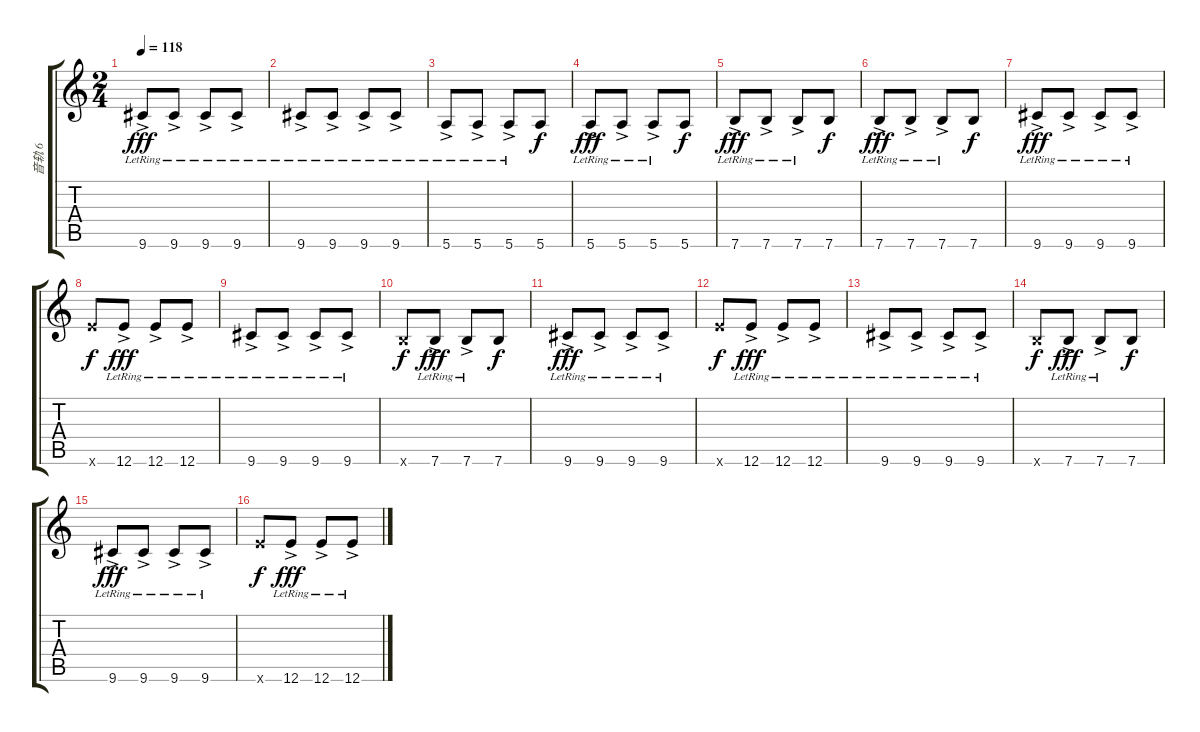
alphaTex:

\track ("音轨 6" "音轨 6") {instrument electricbassfinger}
\staff {score tabs}
\tuning (E4 B3 G3 D3 A2 E2) {hide}
\ts (2 4)
\tempo 118
\clef g2
\ks c
9.6{ac lr}.8{dy fff} 9.6{ac lr}.8 9.6{ac lr}.8 9.6{ac lr}.8 |
9.6{ac lr}.8 9.6{ac lr}.8 9.6{ac lr}.8 9.6{ac lr}.8 |
5.6{ac lr}.8 5.6{ac lr}.8 5.6{ac lr}.8 5.6.8{dy f} |
5.6{ac lr}.8{dy fff} 5.6{ac lr}.8 5.6{ac lr}.8 5.6.8{dy f} |
7.6{ac lr}.8{dy fff} 7.6{ac lr}.8 7.6{ac lr}.8 7.6.8{dy f} |
7.6{ac lr}.8{dy fff} 7.6{ac lr}.8 7.6{ac lr}.8 7.6.8{dy f} |
9.6{ac lr}.8{dy fff} 9.6{ac lr}.8 9.6{ac lr}.8 9.6{ac lr}.8 |
12.6{x}.8{dy f} 12.6{ac lr}.8{dy fff} 12.6{ac lr}.8 12.6{ac lr}.8 |
9.6{ac lr}.8 9.6{ac lr}.8 9.6{ac lr}.8 9.6{ac lr}.8 |
7.6{x}.8{dy f} 7.6{ac lr}.8{dy fff} 7.6{ac lr}.8 7.6.8{dy f} |
9.6{ac lr}.8{dy fff} 9.6{ac lr}.8 9.6{ac lr}.8 9.6{ac lr}.8 |
12.6{x}.8{dy f} 12.6{ac lr}.8{dy fff} 12.6{ac lr}.8 12.6{ac lr}.8 |
9.6{ac lr}.8 9.6{ac lr}.8 9.6{ac lr}.8 9.6{ac lr}.8 |
7.6{x}.8{dy f} 7.6{ac lr}.8{dy fff} 7.6{ac lr}.8 7.6.8{dy f} |
9.6{ac lr}.8{dy fff} 9.6{ac lr}.8 9.6{ac lr}.8 9.6{ac lr}.8 |
12.6{x}.8{dy f} 12.6{ac lr}.8{dy fff} 12.6{ac lr}.8 12.6{ac lr}.8
